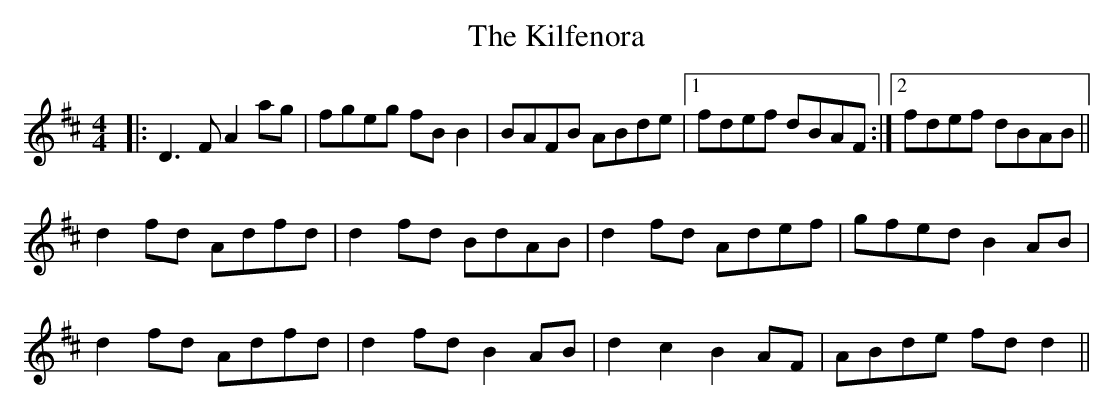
X:1
T: The Kilfenora
M: 4/4
L: 1/8
K: Dmaj
|:D3 F A2 ag|fgeg fB B2|BAFB ABde|1 fdef dBAF:|2 fdef dBAB||
d2 fd Adfd|d2 fd BdAB|d2 fd Adef|gfed B2 AB|
d2 fd Adfd|d2 fd B2 AB|d2 c2 B2 AF|ABde fd d2||
